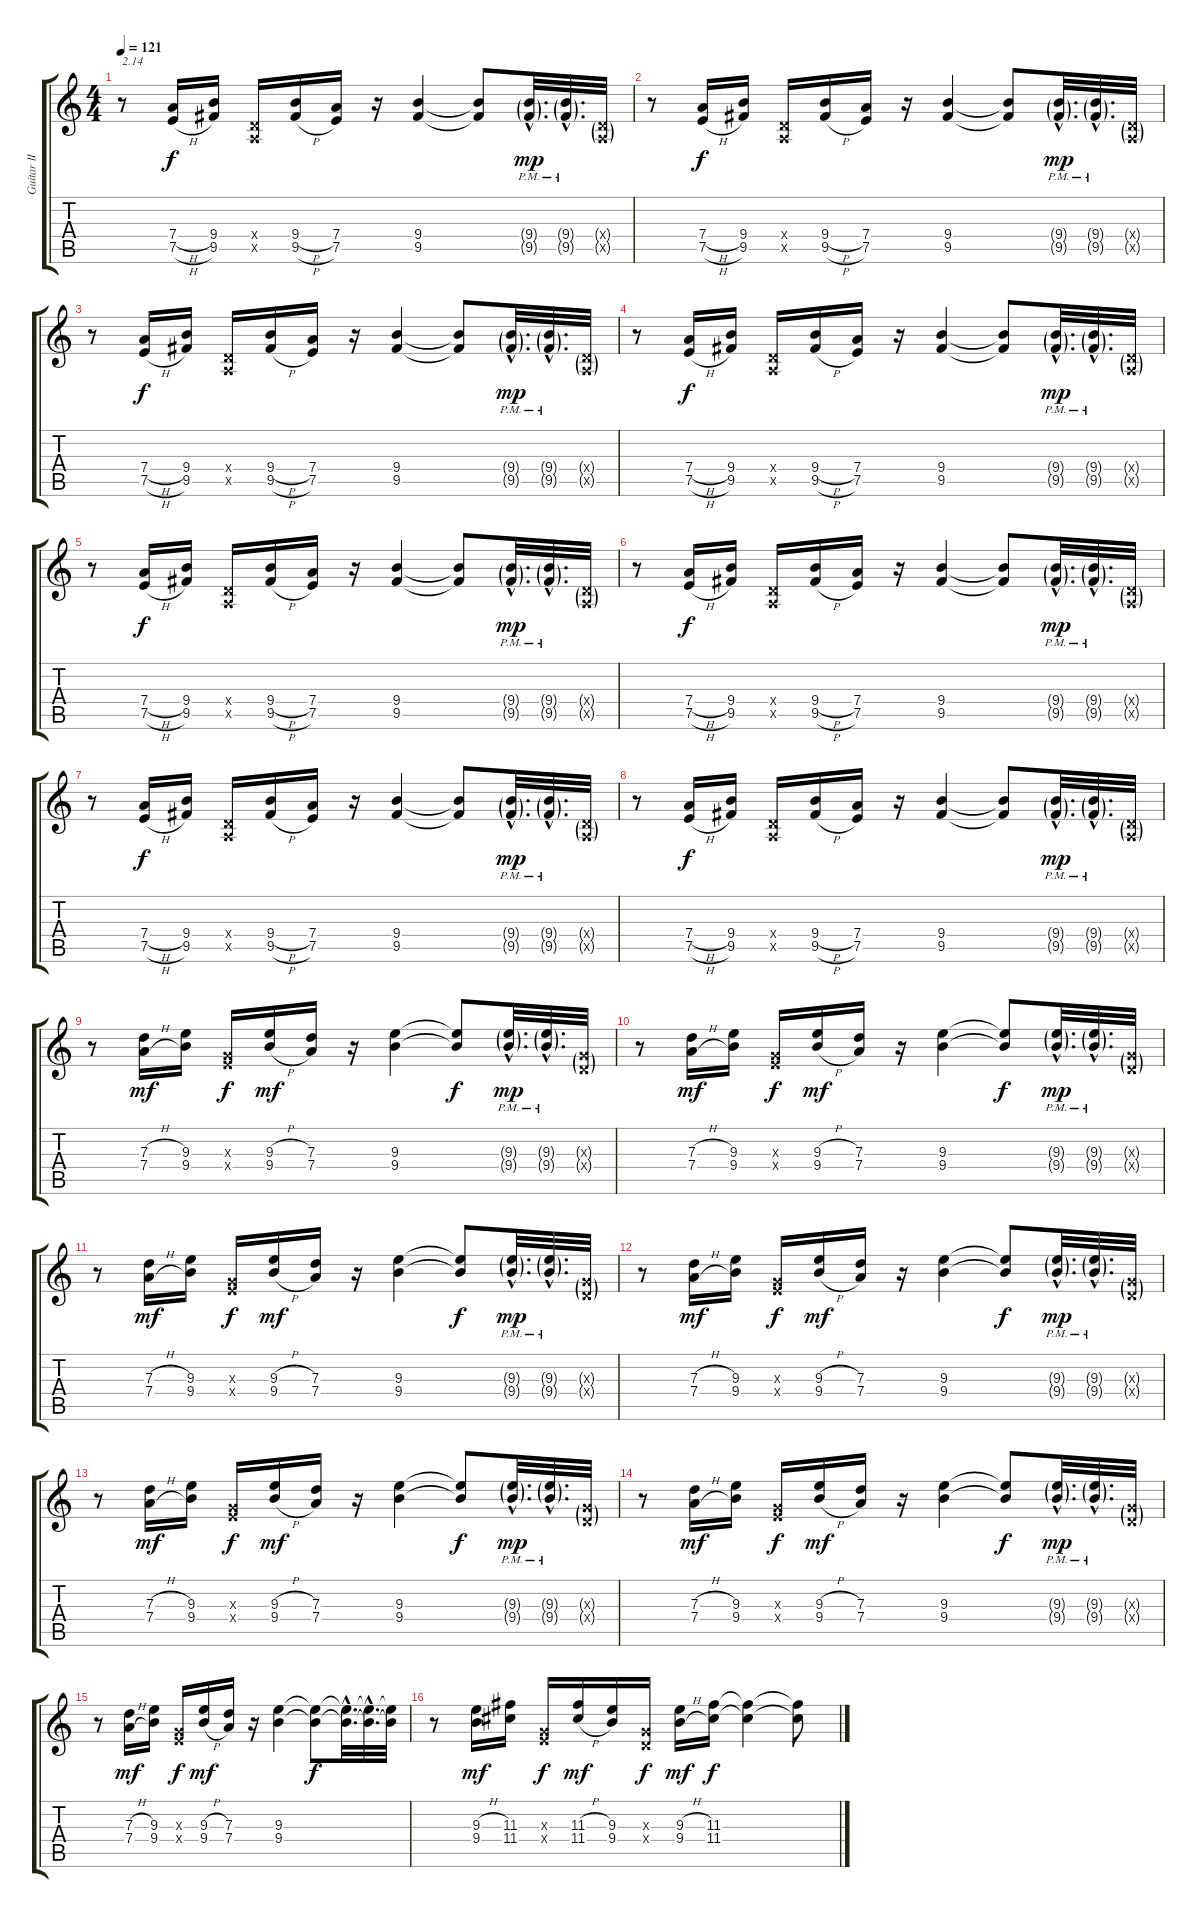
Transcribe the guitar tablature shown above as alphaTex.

\track ("Guitar II" "Guitar II") {instrument overdrivenguitar}
\staff {score tabs}
\tuning (E4 B3 G3 D3 A2 E2) {hide}
\ts (4 4)
\tempo 121
\clef g2
\ks c
r.8{txt "2.14" dy f} (7.4{h} 7.5{h}).16 (9.4 9.5).16 (0.4{x} 0.5{x}).16 (9.4{h} 9.5{h}).16 (7.4 7.5).16 r.16 (9.4 9.5).4 (9.4{t} 9.5{t}).8 (9.4{g hac pm} 9.5{g hac pm}).32{d dy mp} (9.4{g hac pm} 9.5{g hac pm}).32{d} (0.4{g x} 0.5{g x}).32 |
r.8 (7.4{h} 7.5{h}).16{dy f} (9.4 9.5).16 (0.4{x} 0.5{x}).16 (9.4{h} 9.5{h}).16 (7.4 7.5).16 r.16 (9.4 9.5).4 (9.4{t} 9.5{t}).8 (9.4{g hac pm} 9.5{g hac pm}).32{d dy mp} (9.4{g hac pm} 9.5{g hac pm}).32{d} (0.4{g x} 0.5{g x}).32 |
r.8 (7.4{h} 7.5{h}).16{dy f} (9.4 9.5).16 (0.4{x} 0.5{x}).16 (9.4{h} 9.5{h}).16 (7.4 7.5).16 r.16 (9.4 9.5).4 (9.4{t} 9.5{t}).8 (9.4{g hac pm} 9.5{g hac pm}).32{d dy mp} (9.4{g hac pm} 9.5{g hac pm}).32{d} (0.4{g x} 0.5{g x}).32 |
r.8 (7.4{h} 7.5{h}).16{dy f} (9.4 9.5).16 (0.4{x} 0.5{x}).16 (9.4{h} 9.5{h}).16 (7.4 7.5).16 r.16 (9.4 9.5).4 (9.4{t} 9.5{t}).8 (9.4{g hac pm} 9.5{g hac pm}).32{d dy mp} (9.4{g hac pm} 9.5{g hac pm}).32{d} (0.4{g x} 0.5{g x}).32 |
r.8 (7.4{h} 7.5{h}).16{dy f} (9.4 9.5).16 (0.4{x} 0.5{x}).16 (9.4{h} 9.5{h}).16 (7.4 7.5).16 r.16 (9.4 9.5).4 (9.4{t} 9.5{t}).8 (9.4{g hac pm} 9.5{g hac pm}).32{d dy mp} (9.4{g hac pm} 9.5{g hac pm}).32{d} (0.4{g x} 0.5{g x}).32 |
r.8 (7.4{h} 7.5{h}).16{dy f} (9.4 9.5).16 (0.4{x} 0.5{x}).16 (9.4{h} 9.5{h}).16 (7.4 7.5).16 r.16 (9.4 9.5).4 (9.4{t} 9.5{t}).8 (9.4{g hac pm} 9.5{g hac pm}).32{d dy mp} (9.4{g hac pm} 9.5{g hac pm}).32{d} (0.4{g x} 0.5{g x}).32 |
r.8 (7.4{h} 7.5{h}).16{dy f} (9.4 9.5).16 (0.4{x} 0.5{x}).16 (9.4{h} 9.5{h}).16 (7.4 7.5).16 r.16 (9.4 9.5).4 (9.4{t} 9.5{t}).8 (9.4{g hac pm} 9.5{g hac pm}).32{d dy mp} (9.4{g hac pm} 9.5{g hac pm}).32{d} (0.4{g x} 0.5{g x}).32 |
r.8 (7.4{h} 7.5{h}).16{dy f} (9.4 9.5).16 (0.4{x} 0.5{x}).16 (9.4{h} 9.5{h}).16 (7.4 7.5).16 r.16 (9.4 9.5).4 (9.4{t} 9.5{t}).8 (9.4{g hac pm} 9.5{g hac pm}).32{d dy mp} (9.4{g hac pm} 9.5{g hac pm}).32{d} (0.4{g x} 0.5{g x}).32 |
r.8 (7.3{h} 7.4{h}).16{dy mf} (9.3 9.4).16 (0.3{x} 2.4{x}).16{dy f} (9.3{h} 9.4{h}).16{dy mf} (7.3 7.4).16 r.16 (9.3 9.4).4 (9.3{t} 9.4{t}).8{dy f} (9.3{g hac pm} 9.4{g hac pm}).32{d dy mp} (9.3{g hac pm} 9.4{g hac pm}).32{d} (0.3{g x} 0.4{g x}).32 |
r.8 (7.3{h} 7.4{h}).16{dy mf} (9.3 9.4).16 (0.3{x} 2.4{x}).16{dy f} (9.3{h} 9.4{h}).16{dy mf} (7.3 7.4).16 r.16 (9.3 9.4).4 (9.3{t} 9.4{t}).8{dy f} (9.3{g hac pm} 9.4{g hac pm}).32{d dy mp} (9.3{g hac pm} 9.4{g hac pm}).32{d} (0.3{g x} 0.4{g x}).32 |
r.8 (7.3{h} 7.4{h}).16{dy mf} (9.3 9.4).16 (0.3{x} 2.4{x}).16{dy f} (9.3{h} 9.4{h}).16{dy mf} (7.3 7.4).16 r.16 (9.3 9.4).4 (9.3{t} 9.4{t}).8{dy f} (9.3{g hac pm} 9.4{g hac pm}).32{d dy mp} (9.3{g hac pm} 9.4{g hac pm}).32{d} (0.3{g x} 0.4{g x}).32 |
r.8 (7.3{h} 7.4{h}).16{dy mf} (9.3 9.4).16 (0.3{x} 2.4{x}).16{dy f} (9.3{h} 9.4{h}).16{dy mf} (7.3 7.4).16 r.16 (9.3 9.4).4 (9.3{t} 9.4{t}).8{dy f} (9.3{g hac pm} 9.4{g hac pm}).32{d dy mp} (9.3{g hac pm} 9.4{g hac pm}).32{d} (0.3{g x} 0.4{g x}).32 |
r.8 (7.3{h} 7.4{h}).16{dy mf} (9.3 9.4).16 (0.3{x} 2.4{x}).16{dy f} (9.3{h} 9.4{h}).16{dy mf} (7.3 7.4).16 r.16 (9.3 9.4).4 (9.3{t} 9.4{t}).8{dy f} (9.3{g hac pm} 9.4{g hac pm}).32{d dy mp} (9.3{g hac pm} 9.4{g hac pm}).32{d} (0.3{g x} 0.4{g x}).32 |
r.8 (7.3{h} 7.4{h}).16{dy mf} (9.3 9.4).16 (0.3{x} 2.4{x}).16{dy f} (9.3{h} 9.4{h}).16{dy mf} (7.3 7.4).16 r.16 (9.3 9.4).4 (9.3{t} 9.4{t}).8{dy f} (9.3{g hac pm} 9.4{g hac pm}).32{d dy mp} (9.3{g hac pm} 9.4{g hac pm}).32{d} (0.3{g x} 0.4{g x}).32 |
r.8 (7.3{h} 7.4{h}).16{dy mf} (9.3 9.4).16 (0.3{x} 2.4{x}).16{dy f} (9.3{h} 9.4{h}).16{dy mf} (7.3 7.4).16 r.16 (9.3 9.4).4 (9.3{t} 9.4{t}).8{dy f} (9.3{hac t} 9.4{hac t}).32{d} (9.3{hac t} 9.4{hac t}).32{d} (9.3{t} 9.4{t}).32 |
r.8 (9.3{h} 9.4{h}).16{dy mf} (11.3 11.4).16 (0.3{x} 2.4{x}).16{dy f} (11.3{h} 11.4{h}).16{dy mf} (9.3 9.4).16 (0.3{x} 0.4{x}).16{dy f} (9.3{h} 9.4{h}).16{dy mf} (11.3 11.4).16{dy f} (11.3{t} 11.4{t}).4 (11.3{t} 11.4{t}).8
